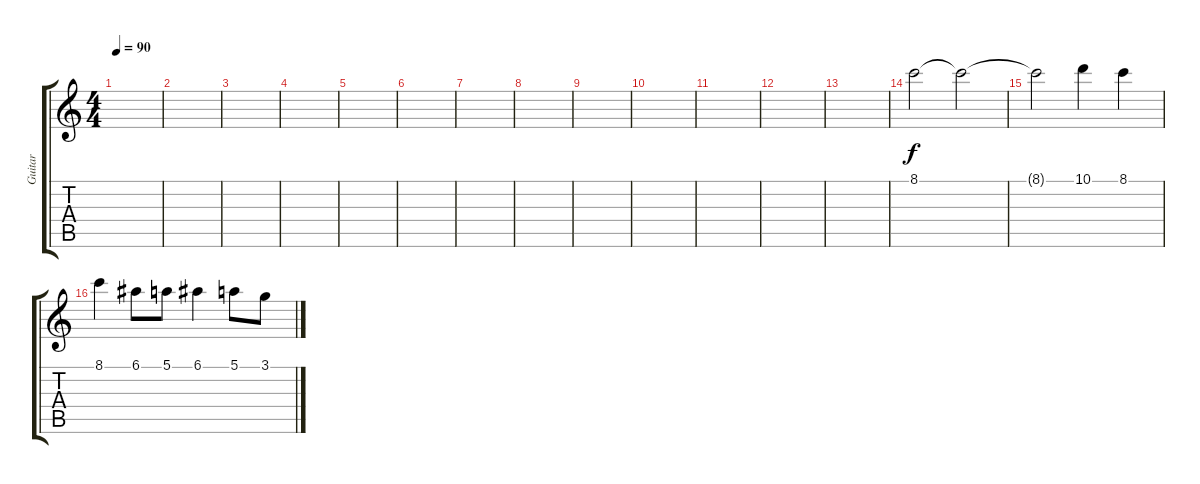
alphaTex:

\track ("Guitar" "Guitar") {instrument distortionguitar}
\staff {score tabs}
\tuning (E4 B3 G3 D3 A2 E2) {hide}
\ts (4 4)
\tempo 90
\clef g2
\ks c
|
|
|
|
|
|
|
|
|
|
|
|
|
8.1.2 8.1{t}.2 |
8.1{t}.2 10.1.4 8.1.4 |
8.1.4 6.1.8 5.1.8 6.1.4 5.1.8 3.1.8
